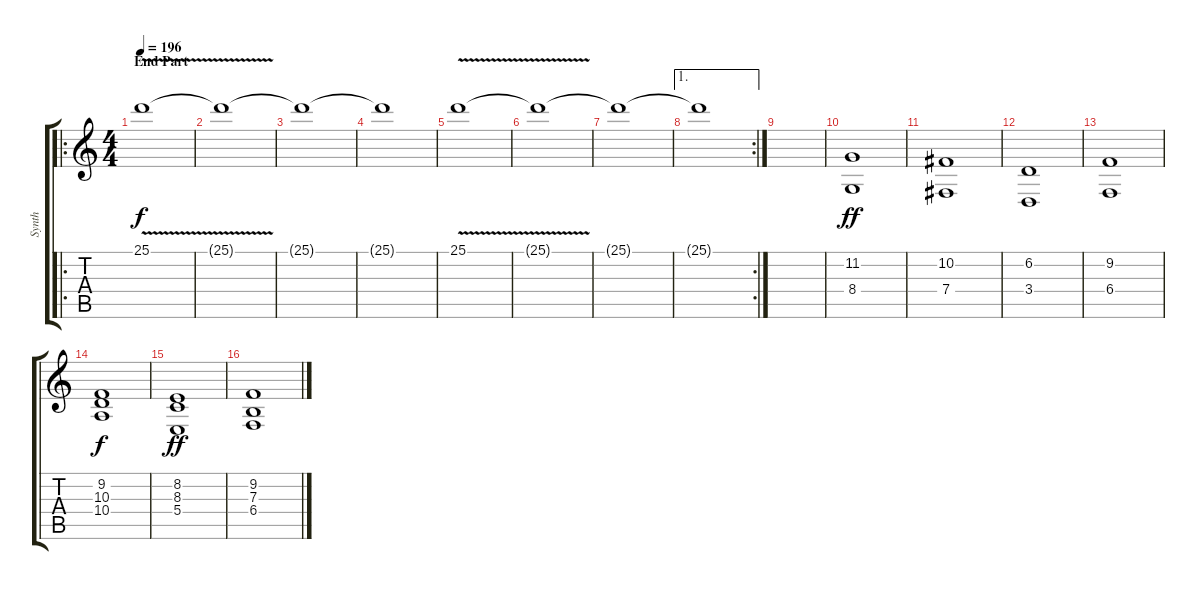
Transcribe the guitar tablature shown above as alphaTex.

\track ("Synth" "Synth") {instrument synthstrings2}
\staff {score tabs}
\tuning (Db4 Ab3 E3 B2 Gb2 B1) {hide}
\ro
\ts (4 4)
\section ("" "End Part")
\tempo 196
\clef g2
\ks c
25.1{v}.1{dy f volume 11 instrument vibraphone} |
25.1{t}.1 |
25.1{t}.1 |
25.1{t}.1 |
25.1{v}.1 |
25.1{t}.1 |
25.1{t}.1 |
\ae 1
\rc 2
25.1{t}.1 |
|
(11.2 8.4).1{dy ff volume 13 instrument synthstrings2} |
(10.2 7.4).1 |
(6.2 3.4).1 |
(9.2 6.4).1 |
(9.2 10.3 10.4).1{dy f} |
(8.2 8.3 5.4).1{dy ff} |
(9.2 7.3 6.4).1
